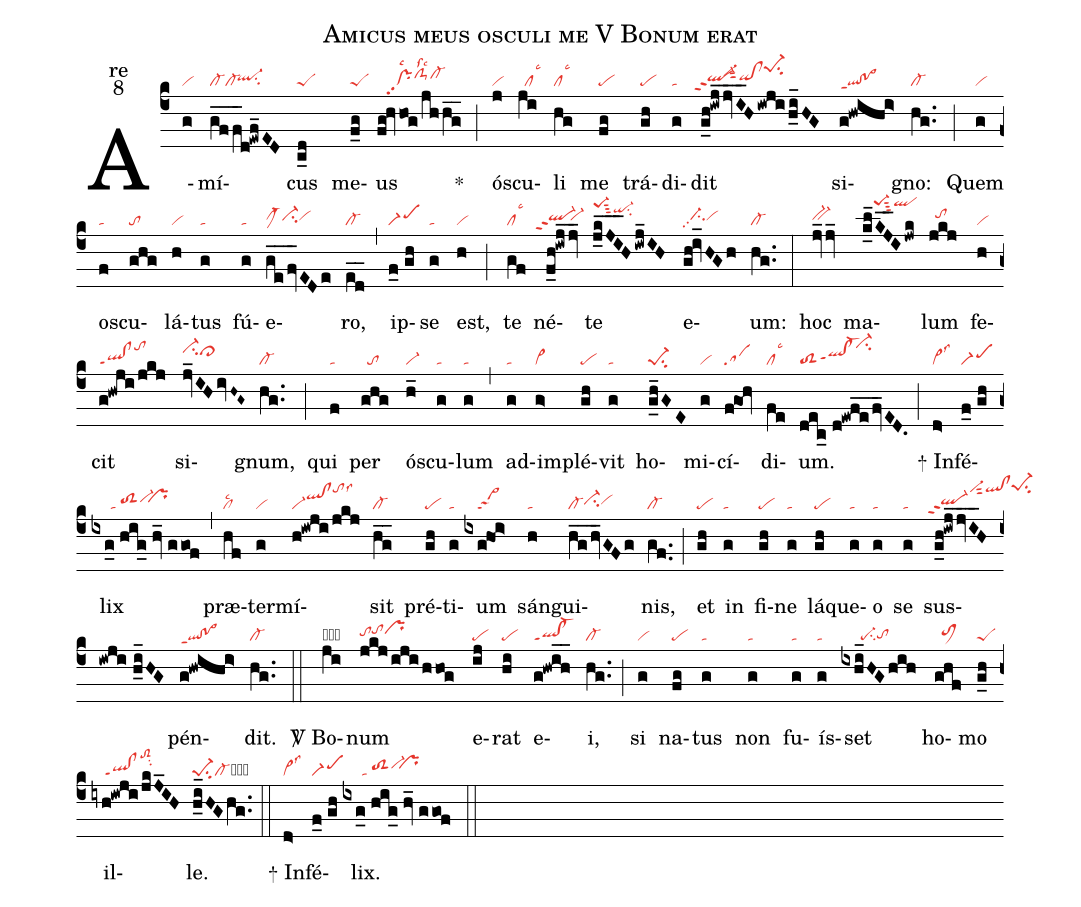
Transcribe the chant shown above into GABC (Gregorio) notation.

name:Amicus meus osculi me V Bonum erat;
office-part:re;
mode:8;
nabc-lines:1;
%%
(c4) A(g|vi)mí(gf__f_d!ewf_ED|cl-cl-`ql-hhsu2)cus(c_d|peS) me(f_g|peS)us(fg!hvhog/jhhg__|///prpp2lsc2clS-hilssc2cl-hi) <sp>*</sp>(;) ós(j|vi)cu(ji|//cllsc3)li(hg|cllsc3) me(fg|pe) trá(gh|pe)di(g|ta)dit(g_h!iwj_|``ql-hhppt2|jv_I_H/iwji/h_i_HG|vi-hjsut2qihh!clhhpe-1hlsu2) si(g!hwihi>|ql!po>ppt1)gno:(hg..|cl-) (;) Quem(g|vi) os(f|ta)cu(ghg|to)lá(h|vi)tus(g|ta) fú(g|ta)e(ge__/fv_EDe|clM-hhci-hhvihh)ro,(ed__|cl-) (,) ip(f_0//gh|scM1)se(g|ta) est,(h|vi) (;) te(gf|cllsc3) né(f_h!iwj_jv_|```ql-hhppt2``vi-hh)te(j_kJI___H/iwj_IH|pe-1hmsut3qi-hksu2) e(gh!iv_HGh|//ci-hhpp2vihh)um:(hg..|cl-) (:) hoc(jv_jv_|bv-hh) ma(k_l_2KJ__I/jwk|///pe-1hnsut3qlhn)lum(jkj|//tohi) fe(h|vi)cit(g!hwji/jkj|ql!clppt1tohl) si(jv_IHivH~G~|ci-hkci~hj)gnum,(hg..|cl-) (;) qui(f|ta) per(ghg|//to) ós(h_|vi-)cu(g|ta)lum(g|ta) (,) ad(g|ta)im(g>|vi>)plé(gh|pe)vit(g|ta) ho(g_h_GE|pe-1su2)mi(g|vi)cí(f@goh|sa)di(fe|cllsc3)um.(dec_//d!ewfe__/fv_ED.|toS2qlhh!cl-hhppt1``ci-hm) (;)
<sp>+</sp> In(d>|vi>lss3)fé(f_0//gh|scM1)lix(ixg_0//hig_//hv_//ggof|//////ta/toS2hhvi-hi``prhi) (,) præ(hf|cllsc2)ter(g|vi)mí(h!iwji/jkj|vi-qlhj!clhjtohmlss6)sit(hg__|cl-) pré(gh|pe)ti(g|ta)um(ixg@ho!i>|////sa>2) sán(h|ta)gui(hg__/hv_GFg|cl-ci-hhvihh)nis,(gf..|cl-) (;) et(gh|pe) in(g|ta) fi(gh|pe)ne(g|ta) lá(gh|pe)que(g|ta)o(g|ta) se(g|ta) sus(g_h!iwj_jv_I_H/iwji//h_i_HG|``ql-hhppt2vi-hmsut2qlhm!clhmpe-1hnsu2)pén(g!hwihi>|ql!po>ppt1)dit.(hg..|cl-) (::)

<sp>V/</sp> Bo(ji|obclhhlsc3)num(jkj/iji/hhog|tohhtohiprhi) e(ij|pe)rat(hi|pe) e(g!hwih__|ql!cl-ppt1)i,(hg..|cl-) (;) si(g|vi) na(fg|pe)tus(g|ta) non(g|ta) fu(g|ta)ís(g|ta)set(ixhi_HGhih|//////pe-su2tohg) ho(ghf|//toM1hh)mo(g_h|peS) il(iyh!iwji/jkJ_IH|////ql!clppt1toS2hmsu2)le.(h_i_HGhg..|pe-1su2cl-cb) (::)

<sp>+</sp> In(d>|vi>lss3)fé(f_0//gh|scM1)lix.(ixg_0//hig_//hv_//ggof|//////ta/toS2hhvi-hi``prhi) (::)
